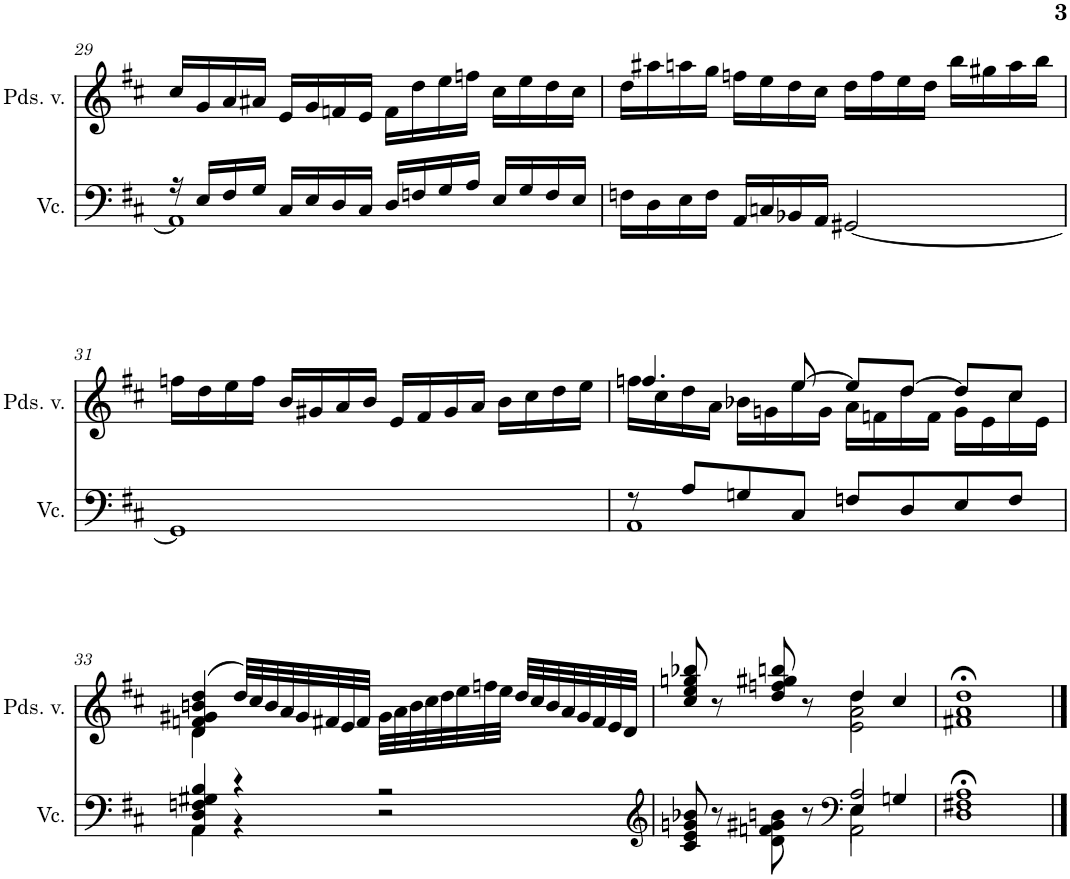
**kern	**kern
*part2	*part1
*staff2	*staff1
*I"大提琴, 大提琴	*I"最高音維奧爾琴, 小提琴
!!LO:PB:g=z
*clefF4	*clefG2
*k[f#c#]	*k[f#c#]
*M4/4	*M4/4
=29	=29
*^	*
16r	1AA]	16cc#/LL
16E/LL	.	16g/
16F#/	.	16a/
16G/JJ	.	16a#X/JJ
16C#/LL	.	16e/LL
16E/	.	16g/
16D/	.	16fn/
16C#/JJ	.	16e/JJ
16D/LL	.	16f\LL
16Fn/	.	16dd\
16G/	.	16ee\
16A/JJ	.	16ffn\JJ
16E/LL	.	16cc#\LL
16G/	.	16ee\
16F/	.	16dd\
16E/JJ	.	16cc#\JJ
*v	*v	*
=30	=30
16Fn\LL	16dd\LL
16D\	16aa#X\
16E\	16aan\
16F\JJ	16gg\JJ
16AA/LL	16ffn\LL
16Cn/	16ee\
16BB-X/	16dd\
16AA/JJ	16cc#\JJ
[2GG#X/	16dd\LL
.	16ff\
.	16ee\
.	16dd\JJ
.	16bb\LL
.	16gg#X\
.	16aa\
.	16bb\JJ
!!LO:LB:g=z
=31	=31
1GG#]	16ffn\LL
.	16dd\
.	16ee\
.	16ff\JJ
.	16b/LL
.	16g#X/
.	16a/
.	16b/JJ
.	16e/LL
.	16f#/
.	16g#/
.	16a/JJ
.	16b\LL
.	16cc#\
.	16dd\
.	16ee\JJ
=32	=32
*^	*^
8r	1AA	4.ffn/	16ff\LL
.	.	.	16cc#\
8A/L	.	.	16dd\
.	.	.	16a\JJ
8Gn/	.	.	16b-X\LL
.	.	.	16gn\
8C#/J	.	[8ee/	16ee\
.	.	.	16g\JJ
8Fn/L	.	8ee/L]	16a\LL
.	.	.	16fn\
8D/	.	[8dd/J	16dd\
.	.	.	16f\JJ
8E/	.	8dd/L]	16g\LL
.	.	.	16e\
8F/J	.	8cc#/J	16cc#\
.	.	.	16e\JJ
!!LO:LB:g=z	!!
=33	=33	=33	=33
*	*^	*	*
4AA/ 4D/ 4Fn/ 4G#X/ 4B/	4ryy	4AA\	(4d/ 4fn/ 4g#X/ 4bn/ 4dd/	4d\
4r	4r	2.ryy	32dd/LLL)	2.ryy
.	.	.	32cc#/	.
.	.	.	32b/	.
.	.	.	32a/	.
.	.	.	32g#/	.
.	.	.	32f#X/	.
.	.	.	32e/	.
.	.	.	32f#/JJJ	.
2r	2r	.	32g#\LLL	.
.	.	.	32a\	.
.	.	.	32b\	.
.	.	.	32cc#\	.
.	.	.	32dd\	.
.	.	.	32ee\	.
.	.	.	32ffn\	.
.	.	.	32ee\JJJ	.
.	.	.	32dd/LLL	.
.	.	.	32cc#/	.
.	.	.	32b/	.
.	.	.	32a/	.
.	.	.	32g#/	.
.	.	.	32f#/	.
.	.	.	32e/	.
.	.	.	32d/JJJ	.
*v	*v	*v	*	*
*	*v	*v
=34	=34
*clefG2	*
*^	*^
*	*^	*	*^
*	*	*^	*	*	*
8c#/ 8e/ 8gn/ 8b-X/	2ryy	2ryy	2ryy	8cc#/ 8ee/ 8ggn/ 8bb-X/	2ryy	2ryy
8r	.	.	.	8r	.	.
8d\ 8fn\ 8g#X\ 8bn\	.	.	.	8dd/ 8ffn/ 8gg#X/ 8bbn/	.	.
8r	.	.	.	8r	.	.
*clefF4	*	*	*	*	*	*
2A/	2AA\	4E/	4E\	4dd/	2e\ 2a\	4dd\
.	.	4Gn/	4ryy	4cc#/	.	4ryy
*v	*v	*v	*v	*	*	*
*	*v	*v	*v
=35	=35
1D;< 1F#X;< 1A;<	1f#X;< 1a;< 1dd;<
==	==
*-	*-
